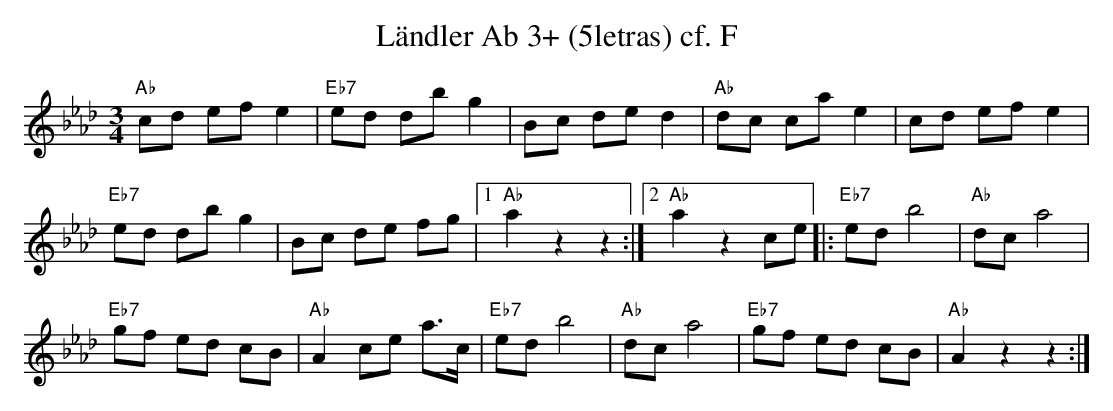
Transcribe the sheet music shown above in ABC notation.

X:1
T:L\"andler Ab 3+ (5letras) cf. F
M:3/4
L:1/8
K:Abmaj%%MIDI gchordon
"Ab"cd efe2 | "Eb7"ed dbg2 | Bc ded2 | "Ab"dc cae2 | cd efe2 |
"Eb7"ed dbg2 | Bc de fg |1 "Ab"a2z2z2 :|2 "Ab"a2z2ce |: "Eb7"edb4 | "Ab"dca4 |
"Eb7"gf ed cB | "Ab"A2ce a>c | "Eb7"edb4 | "Ab"dc a4 | "Eb7"gf ed cB | "Ab"A2z2z2 :|
